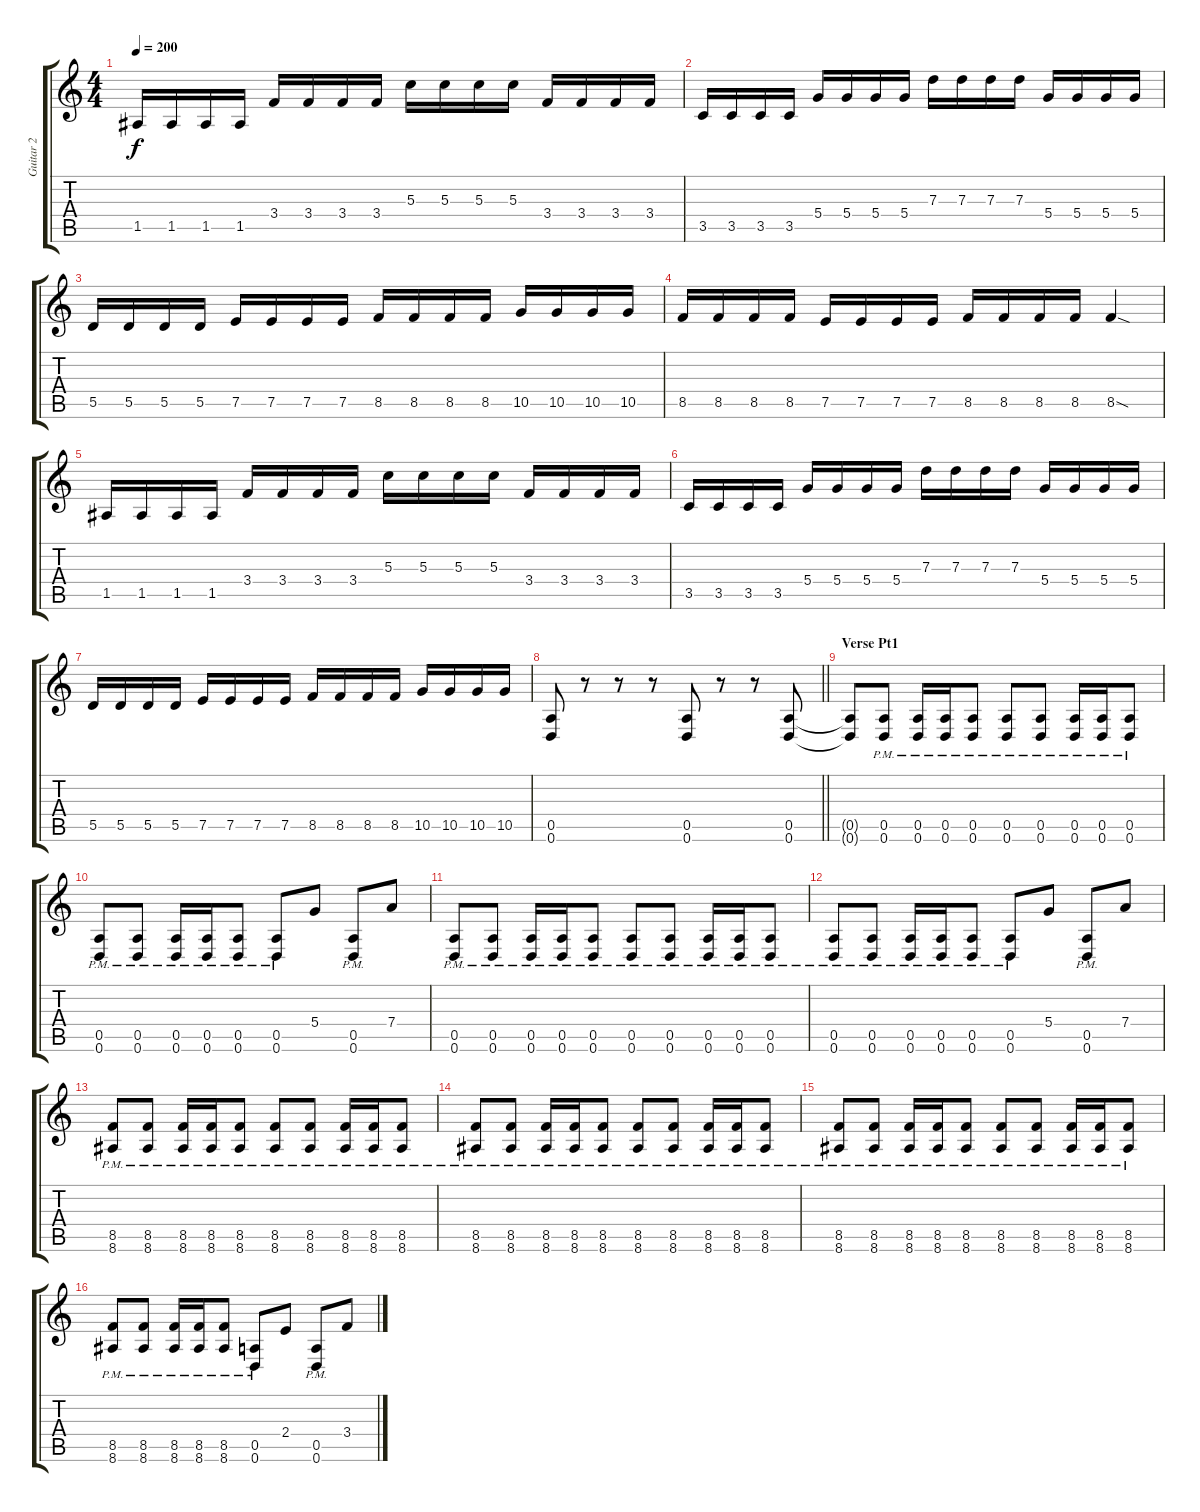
\track ("Guitar 2" "Guitar 2") {instrument distortionguitar}
\staff {score tabs}
\tuning (E4 B3 G3 D3 A2 D2) {hide}
\ts (4 4)
\tempo 200
\clef g2
\ks c
1.5.16{dy f} 1.5.16 1.5.16 1.5.16 3.4.16 3.4.16 3.4.16 3.4.16 5.3.16 5.3.16 5.3.16 5.3.16 3.4.16 3.4.16 3.4.16 3.4.16 |
3.5.16 3.5.16 3.5.16 3.5.16 5.4.16 5.4.16 5.4.16 5.4.16 7.3.16 7.3.16 7.3.16 7.3.16 5.4.16 5.4.16 5.4.16 5.4.16 |
5.5.16 5.5.16 5.5.16 5.5.16 7.5.16 7.5.16 7.5.16 7.5.16 8.5.16 8.5.16 8.5.16 8.5.16 10.5.16 10.5.16 10.5.16 10.5.16 |
8.5.16 8.5.16 8.5.16 8.5.16 7.5.16 7.5.16 7.5.16 7.5.16 8.5.16 8.5.16 8.5.16 8.5.16 8.5{sod}.4 |
1.5.16 1.5.16 1.5.16 1.5.16 3.4.16 3.4.16 3.4.16 3.4.16 5.3.16 5.3.16 5.3.16 5.3.16 3.4.16 3.4.16 3.4.16 3.4.16 |
3.5.16 3.5.16 3.5.16 3.5.16 5.4.16 5.4.16 5.4.16 5.4.16 7.3.16 7.3.16 7.3.16 7.3.16 5.4.16 5.4.16 5.4.16 5.4.16 |
5.5.16 5.5.16 5.5.16 5.5.16 7.5.16 7.5.16 7.5.16 7.5.16 8.5.16 8.5.16 8.5.16 8.5.16 10.5.16 10.5.16 10.5.16 10.5.16 |
\barLineRight lightlight
(0.5 0.6).8 r.8 r.8 r.8 (0.5 0.6).8 r.8 r.8 (0.5 0.6).8 |
\section ("" "Verse Pt1")
(0.5{t} 0.6{t}).8 (0.5{pm} 0.6{pm}).8 (0.5{pm} 0.6{pm}).16 (0.5{pm} 0.6{pm}).16 (0.5{pm} 0.6{pm}).8 (0.5{pm} 0.6{pm}).8 (0.5{pm} 0.6{pm}).8 (0.5{pm} 0.6{pm}).16 (0.5{pm} 0.6{pm}).16 (0.5{pm} 0.6{pm}).8 |
(0.5{pm} 0.6{pm}).8 (0.5{pm} 0.6{pm}).8 (0.5{pm} 0.6{pm}).16 (0.5{pm} 0.6{pm}).16 (0.5{pm} 0.6{pm}).8 (0.5{pm} 0.6{pm}).8 5.4.8 (0.5{pm} 0.6{pm}).8 7.4.8 |
(0.5{pm} 0.6{pm}).8 (0.5{pm} 0.6{pm}).8 (0.5{pm} 0.6{pm}).16 (0.5{pm} 0.6{pm}).16 (0.5{pm} 0.6{pm}).8 (0.5{pm} 0.6{pm}).8 (0.5{pm} 0.6{pm}).8 (0.5{pm} 0.6{pm}).16 (0.5{pm} 0.6{pm}).16 (0.5{pm} 0.6{pm}).8 |
(0.5{pm} 0.6{pm}).8 (0.5{pm} 0.6{pm}).8 (0.5{pm} 0.6{pm}).16 (0.5{pm} 0.6{pm}).16 (0.5{pm} 0.6{pm}).8 (0.5{pm} 0.6{pm}).8 5.4.8 (0.5{pm} 0.6{pm}).8 7.4.8 |
(8.5{pm} 8.6{pm}).8 (8.5{pm} 8.6{pm}).8 (8.5{pm} 8.6{pm}).16 (8.5{pm} 8.6{pm}).16 (8.5{pm} 8.6{pm}).8 (8.5{pm} 8.6{pm}).8 (8.5{pm} 8.6{pm}).8 (8.5{pm} 8.6{pm}).16 (8.5{pm} 8.6{pm}).16 (8.5{pm} 8.6{pm}).8 |
(8.5{pm} 8.6{pm}).8 (8.5{pm} 8.6{pm}).8 (8.5{pm} 8.6{pm}).16 (8.5{pm} 8.6{pm}).16 (8.5{pm} 8.6{pm}).8 (8.5{pm} 8.6{pm}).8 (8.5{pm} 8.6{pm}).8 (8.5{pm} 8.6{pm}).16 (8.5{pm} 8.6{pm}).16 (8.5{pm} 8.6{pm}).8 |
(8.5{pm} 8.6{pm}).8 (8.5{pm} 8.6{pm}).8 (8.5{pm} 8.6{pm}).16 (8.5{pm} 8.6{pm}).16 (8.5{pm} 8.6{pm}).8 (8.5{pm} 8.6{pm}).8 (8.5{pm} 8.6{pm}).8 (8.5{pm} 8.6{pm}).16 (8.5{pm} 8.6{pm}).16 (8.5{pm} 8.6{pm}).8 |
(8.5{pm} 8.6{pm}).8 (8.5{pm} 8.6{pm}).8 (8.5{pm} 8.6{pm}).16 (8.5{pm} 8.6{pm}).16 (8.5{pm} 8.6{pm}).8 (0.5{pm} 0.6{pm}).8 2.4.8 (0.5{pm} 0.6{pm}).8 3.4.8
